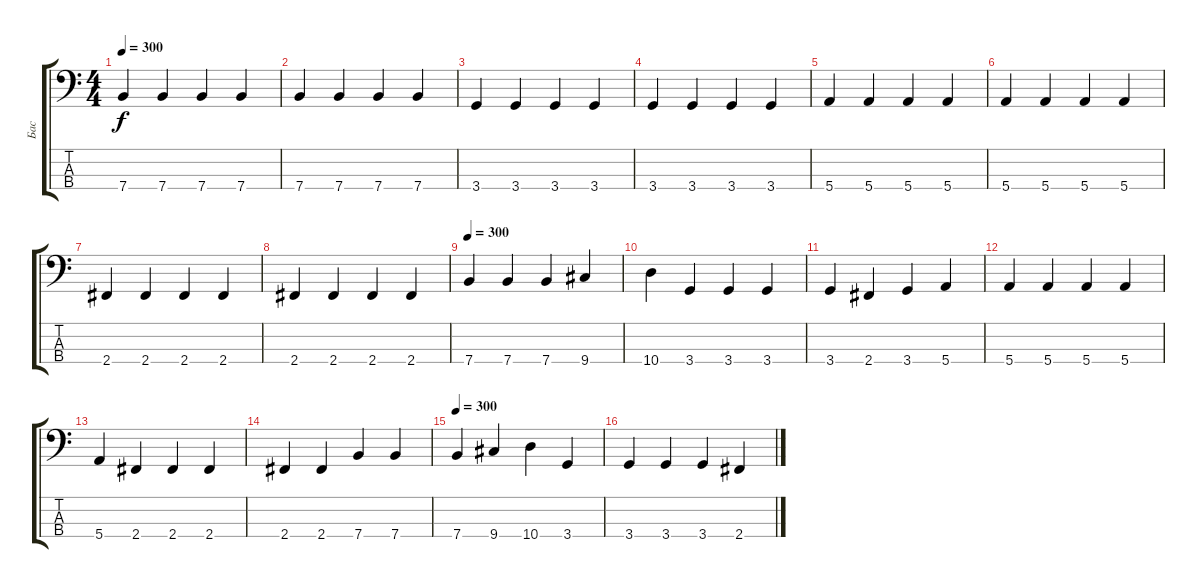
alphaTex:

\track ("Бас" "Бас") {instrument electricbassfinger}
\staff {score tabs}
\tuning (G2 D2 A1 E1) {hide}
\ts (4 4)
\tempo 300
\clef f4
\ks c
7.4.4{dy f} 7.4.4 7.4.4 7.4.4 |
7.4.4 7.4.4 7.4.4 7.4.4 |
3.4.4 3.4.4 3.4.4 3.4.4 |
3.4.4 3.4.4 3.4.4 3.4.4 |
5.4.4 5.4.4 5.4.4 5.4.4 |
5.4.4 5.4.4 5.4.4 5.4.4 |
2.4.4 2.4.4 2.4.4 2.4.4 |
2.4.4 2.4.4 2.4.4 2.4.4 |
\tempo 300
7.4.4 7.4.4 7.4.4 9.4.4 |
10.4.4 3.4.4 3.4.4 3.4.4 |
3.4.4 2.4.4 3.4.4 5.4.4 |
5.4.4 5.4.4 5.4.4 5.4.4 |
5.4.4 2.4.4 2.4.4 2.4.4 |
2.4.4 2.4.4 7.4.4 7.4.4 |
\tempo 300
7.4.4 9.4.4 10.4.4 3.4.4 |
3.4.4 3.4.4 3.4.4 2.4.4
